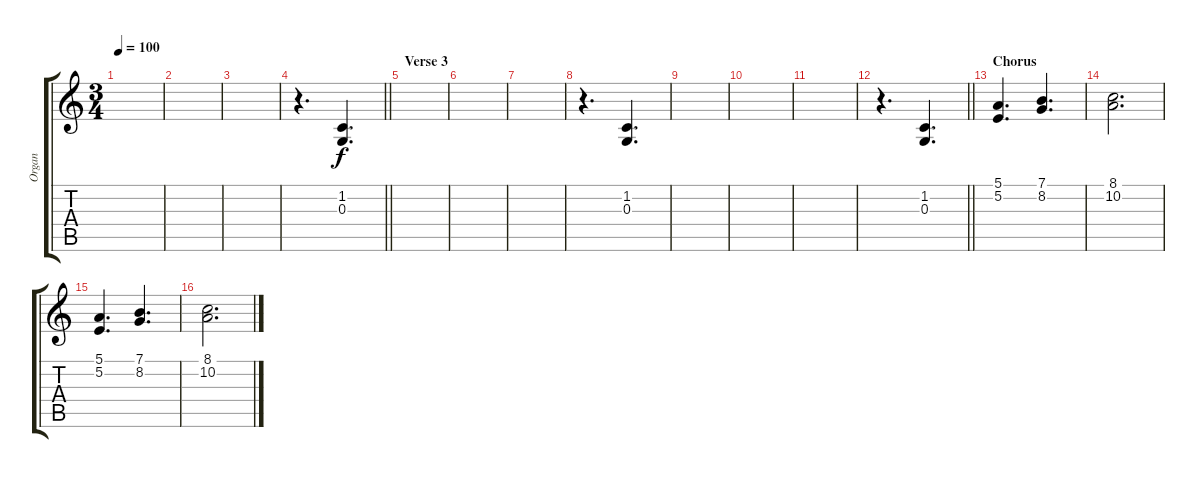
\track ("Organ" "Organ") {instrument drawbarorgan}
\staff {score tabs}
\tuning (E4 B3 G3 D3 A2 E2) {hide}
\ts (3 4)
\tempo 100
\clef g2
\ks c
|
|
|
\barLineRight lightlight
r.4{d} (1.2 0.3).4{d} |
\section ("" "Verse 3")
|
|
|
r.4{d} (1.2 0.3).4{d} |
|
|
|
\barLineRight lightlight
r.4{d} (1.2 0.3).4{d} |
\section ("" "Chorus")
(5.1 5.2).4{d} (7.1 8.2).4{d} |
(8.1 10.2).2{d} |
(5.1 5.2).4{d} (7.1 8.2).4{d} |
(8.1 10.2).2{d}
